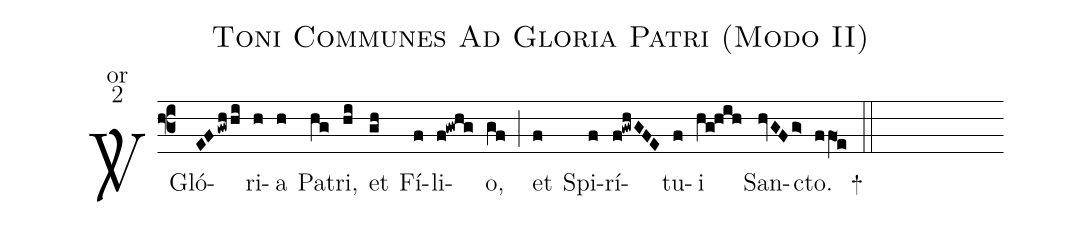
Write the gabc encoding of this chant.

name:Toni Communes Ad Gloria Patri (Modo II);
office-part:or;
mode:2;
%%
(f3) <sp>V/</sp> Gló(EFgwhhi)ri(h)a(h) Pa(hg)tri,(hi) et(gh) Fí(f)li(f!gwhg)o,(gf) (;)
et(f) Spi(f)rí(f!gwhGFE)tu(f)i(hg@hih) San(hvGFg>)cto.(ffO1!e)
<sp>+</sp> (::)
